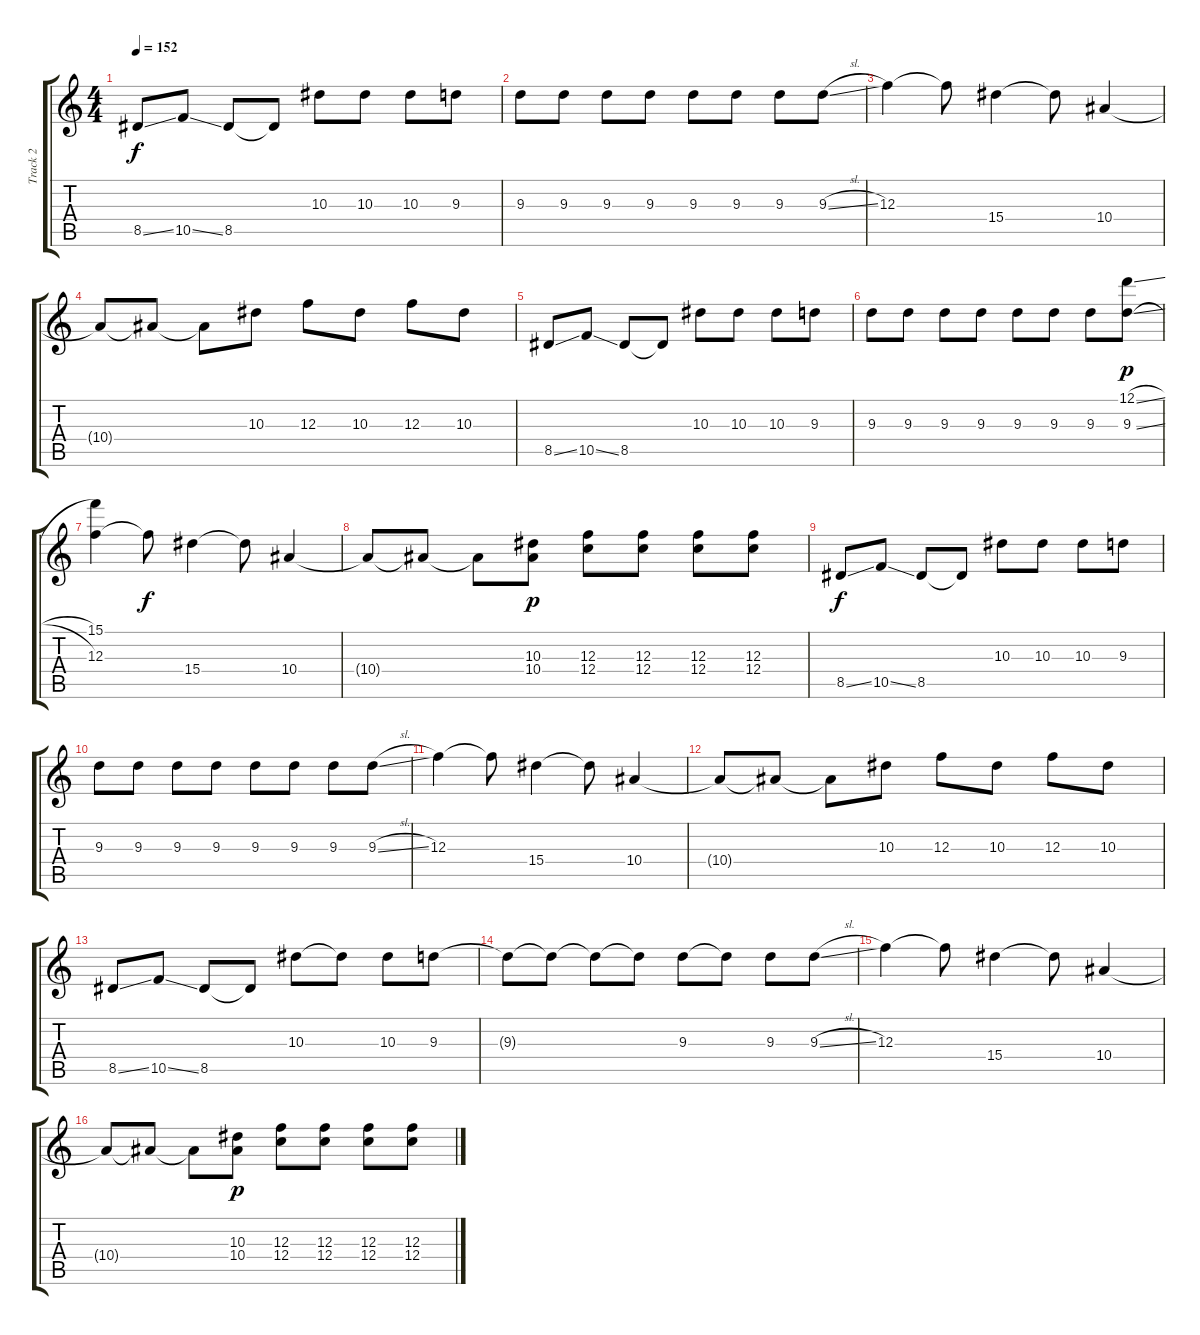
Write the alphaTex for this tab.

\track ("Track 2" "Track 2") {instrument electricguitarclean}
\staff {score tabs}
\tuning (D4 A3 F3 C3 G2 C2) {hide}
\ts (4 4)
\tempo 152
\clef g2
\ks c
8.5{ss}.8{dy f instrument overdrivenguitar} 10.5{ss}.8 8.5.8 8.5{t}.8 10.3.8 10.3.8 10.3.8 9.3.8 |
9.3.8 9.3.8 9.3.8 9.3.8 9.3.8 9.3.8 9.3.8 9.3{sl}.8 |
12.3.4 12.3{t}.8 15.4.4 15.4{t}.8 10.4.4 |
10.4{t}.8 10.4{t}.8 10.4{t}.8 10.3.8 12.3.8 10.3.8 12.3.8 10.3.8 |
8.5{ss}.8 10.5{ss}.8 8.5.8 8.5{t}.8 10.3.8 10.3.8 10.3.8 9.3.8 |
9.3.8 9.3.8 9.3.8 9.3.8 9.3.8 9.3.8 9.3.8 (12.1{sl} 9.3{sl}).8{dy p} |
(15.1 12.3).4 12.3{t}.8{dy f} 15.4.4 15.4{t}.8 10.4.4 |
10.4{t}.8 10.4{t}.8 10.4{t}.8 (10.3 10.4).8{dy p} (12.3 12.4).8 (12.3 12.4).8 (12.3 12.4).8 (12.3 12.4).8 |
8.5{ss}.8{dy f} 10.5{ss}.8 8.5.8 8.5{t}.8 10.3.8 10.3.8 10.3.8 9.3.8 |
9.3.8 9.3.8 9.3.8 9.3.8 9.3.8 9.3.8 9.3.8 9.3{sl}.8 |
12.3.4 12.3{t}.8 15.4.4 15.4{t}.8 10.4.4 |
10.4{t}.8 10.4{t}.8 10.4{t}.8 10.3.8 12.3.8 10.3.8 12.3.8 10.3.8 |
8.5{ss}.8 10.5{ss}.8 8.5.8 8.5{t}.8 10.3.8 10.3{t}.8 10.3.8 9.3.8 |
9.3{t}.8 9.3{t}.8 9.3{t}.8 9.3{t}.8 9.3.8 9.3{t}.8 9.3.8 9.3{sl}.8 |
12.3.4 12.3{t}.8 15.4.4 15.4{t}.8 10.4.4 |
10.4{t}.8 10.4{t}.8 10.4{t}.8 (10.3 10.4).8{dy p} (12.3 12.4).8 (12.3 12.4).8 (12.3 12.4).8 (12.3 12.4).8
